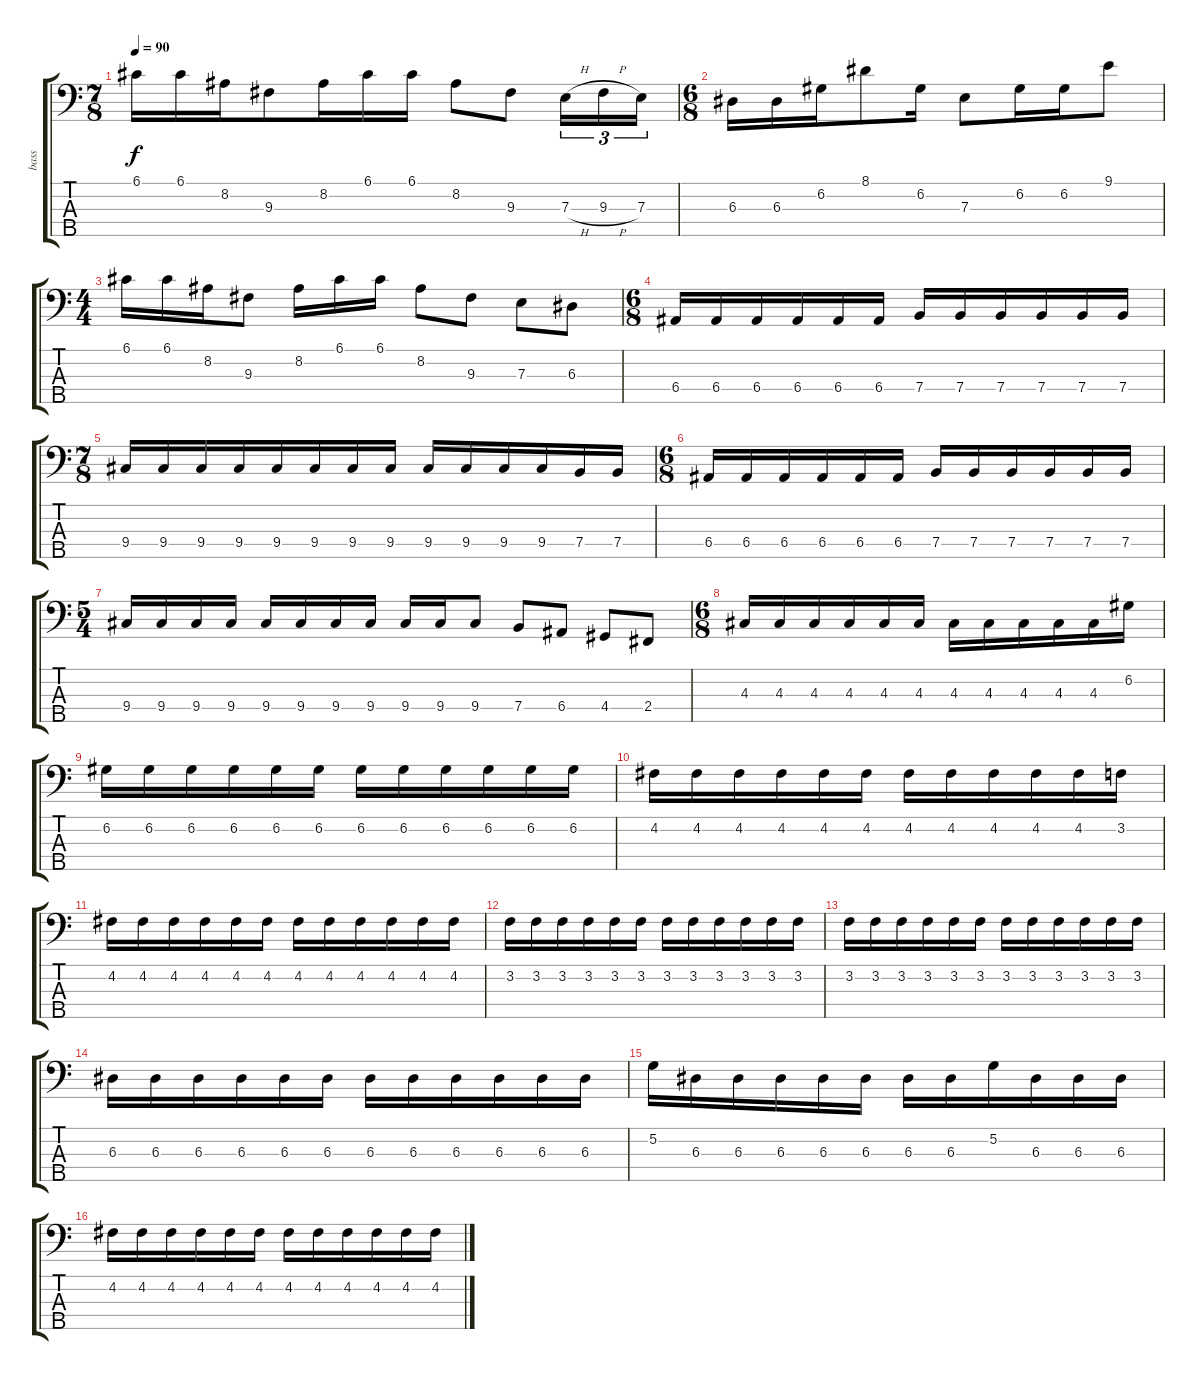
\track ("bass" "bass") {instrument electricbassfinger}
\staff {score tabs}
\tuning (G2 D2 A1 E1 B0) {hide}
\ts (7 8)
\tempo 90
\clef f4
\ks c
6.1.16{dy f} 6.1.16 8.2.16 9.3.8 8.2.16 6.1.16 6.1.16 8.2.8 9.3.8 7.3{h}.16{tu (3 2)} 9.3{h}.16{tu (3 2)} 7.3.16{tu (3 2)} |
\ts (6 8)
6.3.16 6.3.16 6.2.16 8.1.8 6.2.16 7.3.8 6.2.16 6.2.16 9.1.8 |
\ts (4 4)
6.1.16 6.1.16 8.2.16 9.3.8 8.2.16 6.1.16 6.1.16 8.2.8 9.3.8 7.3.8 6.3.8 |
\ts (6 8)
6.4.16 6.4.16 6.4.16 6.4.16 6.4.16 6.4.16 7.4.16 7.4.16 7.4.16 7.4.16 7.4.16 7.4.16 |
\ts (7 8)
9.4.16 9.4.16 9.4.16 9.4.16 9.4.16 9.4.16 9.4.16 9.4.16 9.4.16 9.4.16 9.4.16 9.4.16 7.4.16 7.4.16 |
\ts (6 8)
6.4.16 6.4.16 6.4.16 6.4.16 6.4.16 6.4.16 7.4.16 7.4.16 7.4.16 7.4.16 7.4.16 7.4.16 |
\ts (5 4)
9.4.16 9.4.16 9.4.16 9.4.16 9.4.16 9.4.16 9.4.16 9.4.16 9.4.16 9.4.16 9.4.8 7.4.8 6.4.8 4.4.8 2.4.8 |
\ts (6 8)
4.3.16 4.3.16 4.3.16 4.3.16 4.3.16 4.3.16 4.3.16 4.3.16 4.3.16 4.3.16 4.3.16 6.2.16 |
6.2.16 6.2.16 6.2.16 6.2.16 6.2.16 6.2.16 6.2.16 6.2.16 6.2.16 6.2.16 6.2.16 6.2.16 |
4.2.16 4.2.16 4.2.16 4.2.16 4.2.16 4.2.16 4.2.16 4.2.16 4.2.16 4.2.16 4.2.16 3.2.16 |
4.2.16 4.2.16 4.2.16 4.2.16 4.2.16 4.2.16 4.2.16 4.2.16 4.2.16 4.2.16 4.2.16 4.2.16 |
3.2.16 3.2.16 3.2.16 3.2.16 3.2.16 3.2.16 3.2.16 3.2.16 3.2.16 3.2.16 3.2.16 3.2.16 |
3.2.16 3.2.16 3.2.16 3.2.16 3.2.16 3.2.16 3.2.16 3.2.16 3.2.16 3.2.16 3.2.16 3.2.16 |
6.3.16 6.3.16 6.3.16 6.3.16 6.3.16 6.3.16 6.3.16 6.3.16 6.3.16 6.3.16 6.3.16 6.3.16 |
5.2.16 6.3.16 6.3.16 6.3.16 6.3.16 6.3.16 6.3.16 6.3.16 5.2.16 6.3.16 6.3.16 6.3.16 |
4.2.16 4.2.16 4.2.16 4.2.16 4.2.16 4.2.16 4.2.16 4.2.16 4.2.16 4.2.16 4.2.16 4.2.16
